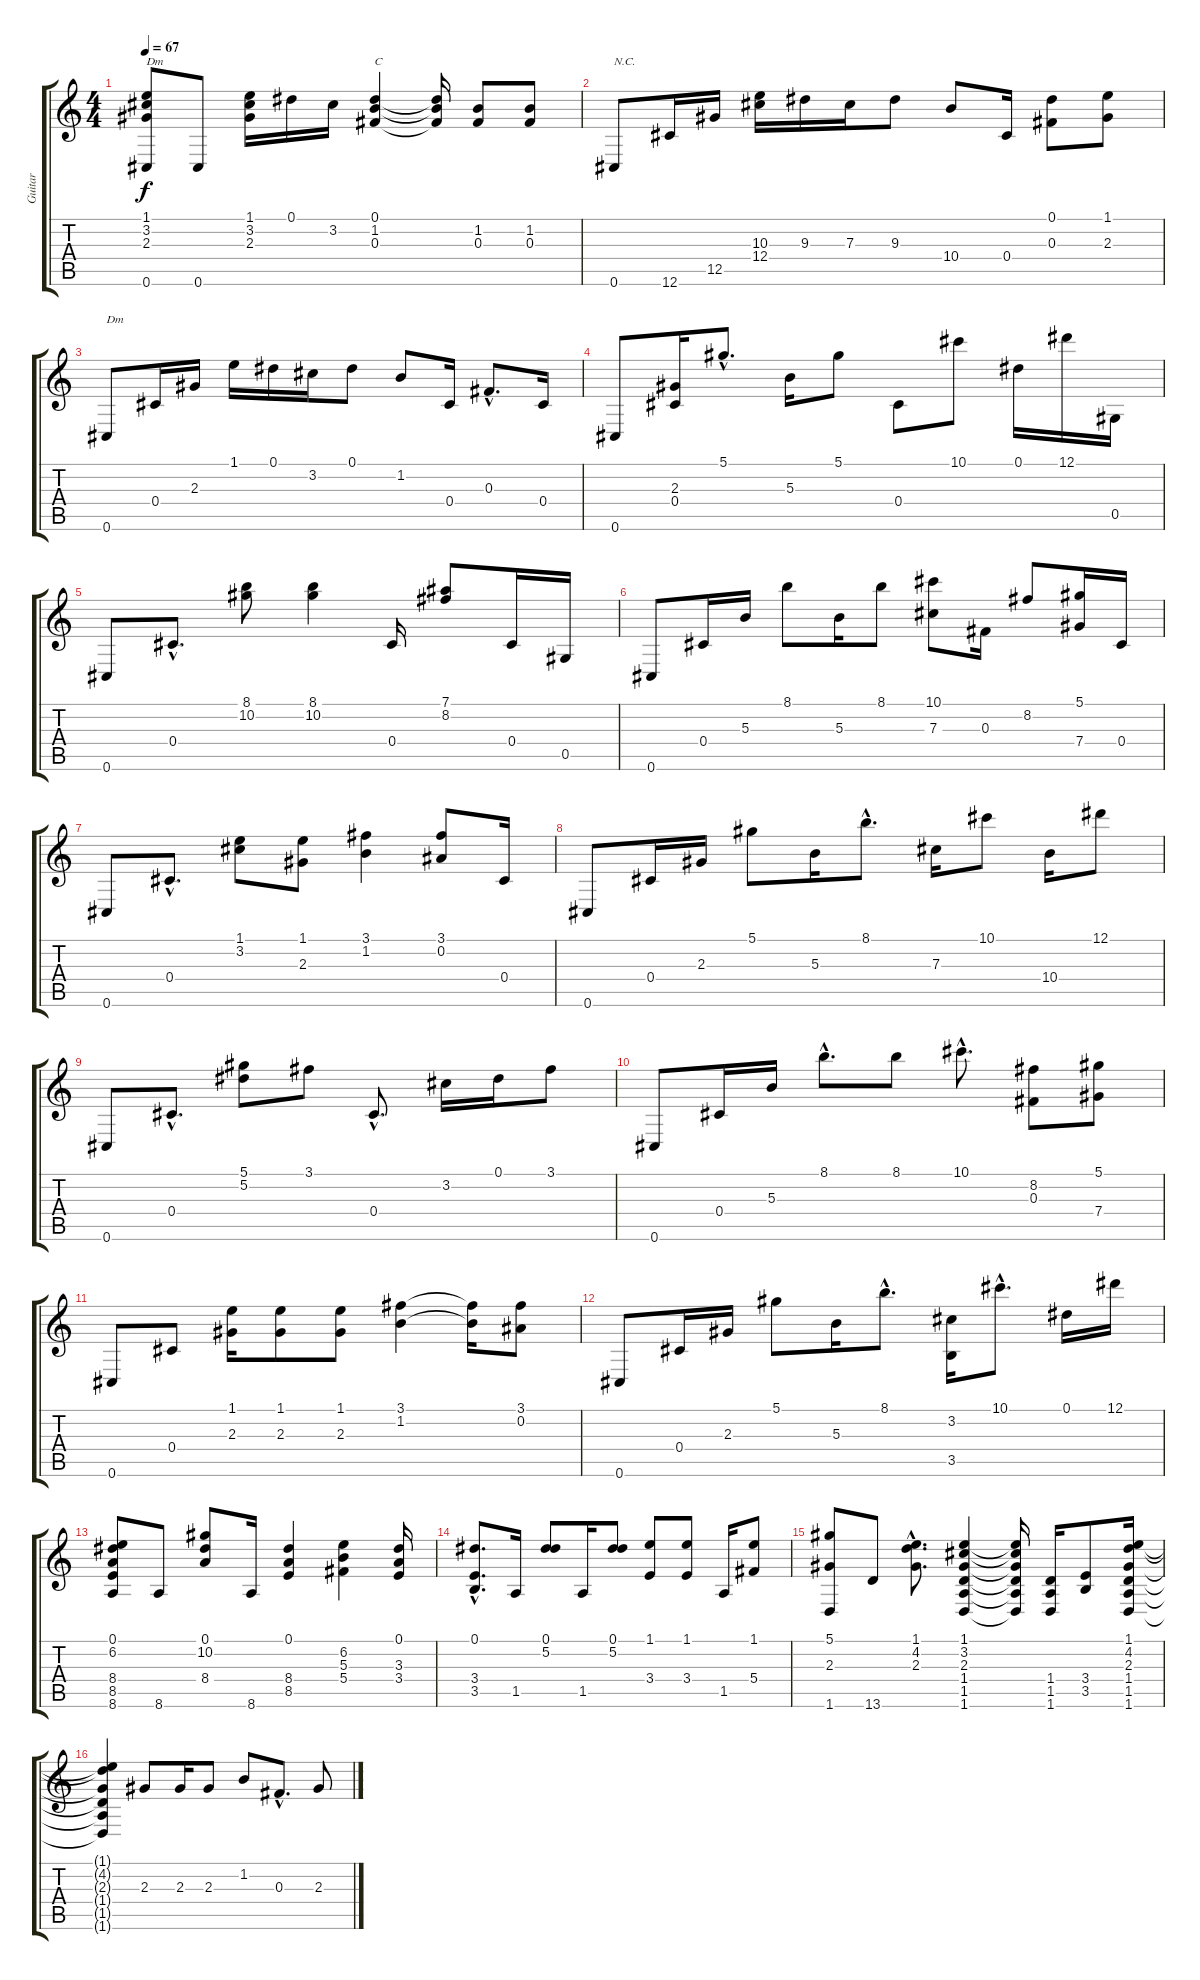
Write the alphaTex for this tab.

\track ("Guitar" "Guitar") {instrument acousticguitarnylon}
\staff {score tabs}
\tuning (Eb4 Bb3 Gb3 Db3 Ab2 Db2) {hide}
\ts (4 4)
\tempo 67
\clef g2
\ks c
(1.1 3.2 2.3 0.6).8{txt "Dm" dy f} 0.6.8 (1.1 3.2 2.3).16 0.1.16 3.2.16 (0.1 1.2 0.3).4{txt "C"} (0.1{t} 1.2{t} 0.3{t}).16 (1.2 0.3).8 (1.2 0.3).8 |
0.6.8{txt "N.C."} 12.6.16 12.5.16 (10.3 12.4).16 9.3.16 7.3.16 9.3.8 10.4.8 0.4.16 (0.1 0.3).8 (1.1 2.3).8 |
0.6.8{txt "Dm"} 0.4.16 2.3.16 1.1.16 0.1.16 3.2.16 0.1.8 1.2.8 0.4.16 0.3{hac}.8{d} 0.4.16 |
0.6.8 (2.3 0.4).16 5.1{hac}.8{d} 5.3.16 5.1.8 0.4.8 10.1.8 0.1.16 12.1.16 0.5.16 |
0.6.8 0.4{hac}.8{d} (8.1 10.2).8 (8.1 10.2).4 0.4.16 (7.1 8.2).8 0.4.16 0.5.16 |
0.6.8 0.4.16 5.3.16 8.1.8 5.3.16 8.1.8 (10.1 7.3).8 0.3.16 8.2.8 (5.1 7.4).16 0.4.16 |
0.6.8 0.4{hac}.8{d} (1.1 3.2).8 (1.1 2.3).8 (3.1 1.2).4 (3.1 0.2).8 0.4.16 |
0.6.8 0.4.16 2.3.16 5.1.8 5.3.16 8.1{hac}.8{d} 7.3.16 10.1.8 10.4.16 12.1.8 |
0.6.8 0.4{hac}.8{d} (5.1 5.2).8 3.1.8 0.4{hac}.8{d} 3.2.16 0.1.16 3.1.8 |
0.6.8 0.4.16 5.3.16 8.1{hac}.8{d} 8.1.8 10.1{hac}.8{d} (8.2 0.3).8 (5.1 7.4).8 |
0.6.8 0.4.8 (1.1 2.3).16 (1.1 2.3).8 (1.1 2.3).8 (3.1 1.2).4 (3.1{t} 1.2{t}).16 (3.1 0.2).8 |
0.6.8 0.4.16 2.3.16 5.1.8 5.3.16 8.1{hac}.8{d} (3.2 3.5).16 10.1{hac}.8{d} 0.1.16 12.1.16 |
(0.1 6.2 8.4 8.5 8.6).8 8.6.8 (0.1 10.2 8.4).8 8.6.16 (0.1 8.4 8.5).4 (6.2 5.3 5.4).4 (0.1 3.3 3.4).16 |
(0.1{hac} 3.4{hac} 3.5{hac}).8{d} 1.5.16 (0.1 5.2).8 1.5.16 (0.1 5.2).8 (1.1 3.4).8 (1.1 3.4).8 1.5.16 (1.1 5.4).8 |
(5.1 2.3 1.6).8 13.6.8 (1.1{hac} 4.2{hac} 2.3{hac}).8{d} (1.1 3.2 2.3 1.4 1.5 1.6).4 (1.1{t} 3.2{t} 2.3{t} 1.4{t} 1.5{t} 1.6{t}).16 (1.4 1.5 1.6).16 (3.4 3.5).8 (1.1 4.2 2.3 1.4 1.5 1.6).16 |
(1.1{t} 4.2{t} 2.3{t} 1.4{t} 1.5{t} 1.6{t}).4 2.3.8 2.3.16 2.3.8 1.2.8 0.3{hac}.8{d} 2.3.8
